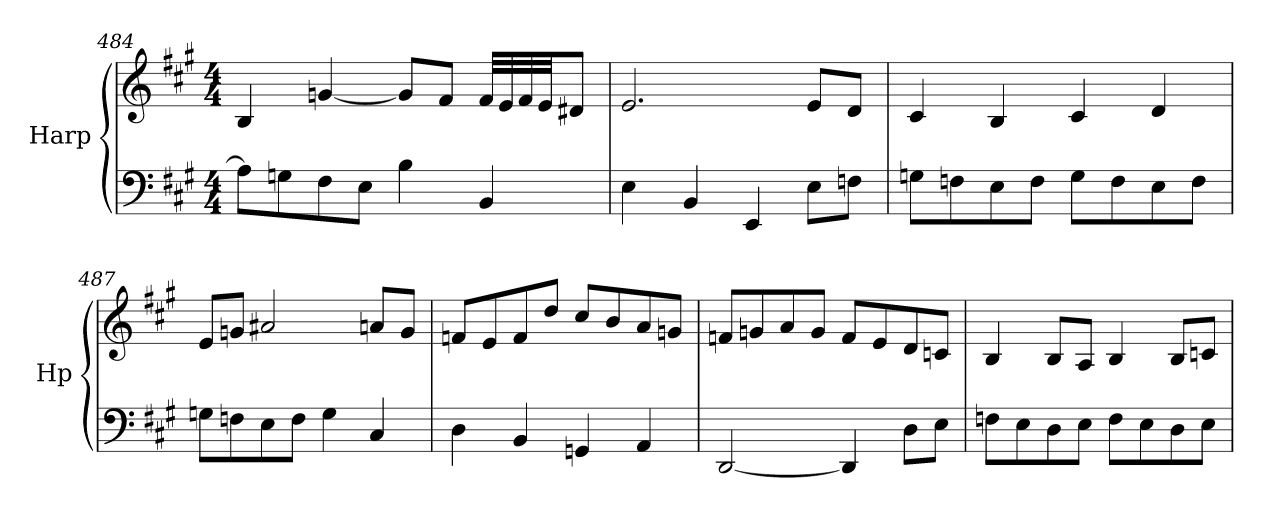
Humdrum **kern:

**kern	**kern
*part1	*part1
*staff2	*staff1
*I"Harp	*
*I'Hp	*
*clefF4	*clefG2
*k[f#c#g#]	*k[f#c#g#]
*M4/4	*M4/4
=484	=484
8A\L]	4B/
8Gn\	.
8F#\	[4gn/
8E\J	.
4B\	8g/L]
.	8f#/J
4BB/	32f#/LLL
.	32e/
.	32f#/
.	32e/JJ
.	8d#X/J
!!LO:LB:g=z
=485	=485
4E\	2.e/
4BB/	.
4EE/	.
8E\L	8e/L
8Fn\J	8d/J
=486	=486
8Gn\L	4c#/
8Fn\	.
8E\	4B/
8F\J	.
8G\L	4c#/
8F\	.
8E\	4d/
8F\J	.
=487	=487
8Gn\L	8e/L
8Fn\	8gn/J
8E\	2a#X/
8F\J	.
4G\	.
4C#/	8an/L
.	8g/J
=488	=488
4D\	8fn/L
.	8e/
4BB/	8f/
.	8dd/J
4GGn/	8cc#/L
.	8b/
4AA/	8a/
.	8gn/J
=489	=489
[2DD/	8fn/L
.	8gn/
.	8a/
.	8g/J
4DD/]	8f/L
.	8e/
8D\L	8d/
8E\J	8cn/J
!!LO:LB:g=z
=490	=490
8Fn\L	4B/
8E\	.
8D\	8B/L
8E\J	8A/J
8F\L	4B/
8E\	.
8D\	8B/L
8E\J	8cn/J
=	=
*-	*-
